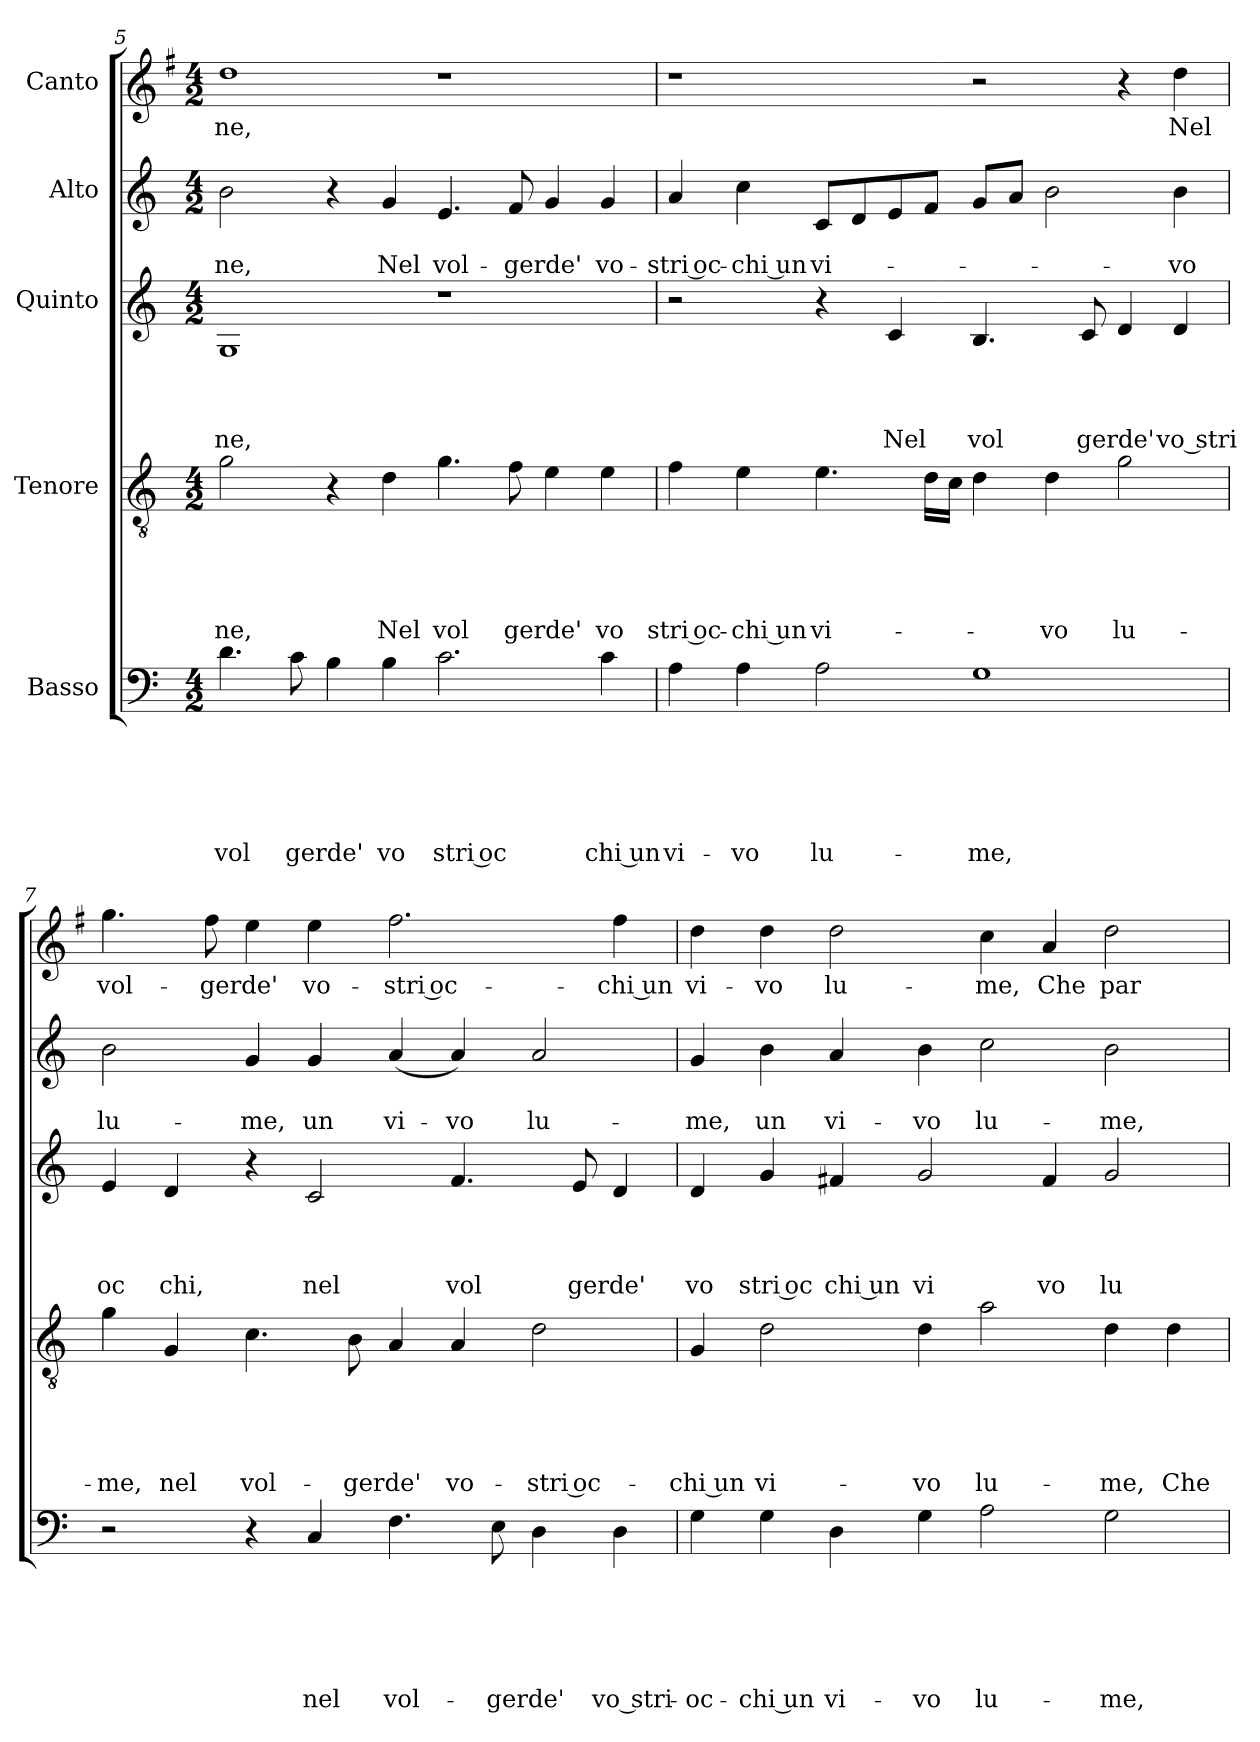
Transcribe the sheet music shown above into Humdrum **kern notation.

**kern	**text	**text	**text	**text	**text	**text	**kern	**text	**text	**text	**text	**text	**kern	**text	**text	**text	**text	**kern	**text	**text	**kern	**text
*part5	*part5	*part5	*part5	*part5	*part5	*part5	*part4	*part4	*part4	*part4	*part4	*part4	*part3	*part3	*part3	*part3	*part3	*part2	*part2	*part2	*part1	*part1
*staff5	*staff5	*staff5	*staff5	*staff5	*staff5	*staff5	*staff4	*staff4	*staff4	*staff4	*staff4	*staff4	*staff3	*staff3	*staff3	*staff3	*staff3	*staff2	*staff2	*staff2	*staff1	*staff1
*I"Basso	*	*	*	*	*	*	*I"Tenore	*	*	*	*	*	*I"Quinto	*	*	*	*	*I"Alto	*	*	*I"Canto	*
*clefF4	*	*	*	*	*	*	*clefGv2	*	*	*	*	*	*clefG2	*	*	*	*	*clefG2	*	*	*clefG2	*
*	*	*	*	*	*	*	*	*	*	*	*	*	*	*	*	*	*	*	*	*	*ITrd-3c-5	*
*k[]	*	*	*	*	*	*	*k[]	*	*	*	*	*	*k[]	*	*	*	*	*k[]	*	*	*k[]	*
*C:	*	*	*	*	*	*	*C:	*	*	*	*	*	*C:	*	*	*	*	*C:	*	*	*C:	*
*M4/2	*	*	*	*	*	*	*M4/2	*	*	*	*	*	*M4/2	*	*	*	*	*M4/2	*	*	*M4/2	*
=5	=5	=5	=5	=5	=5	=5	=5	=5	=5	=5	=5	=5	=5	=5	=5	=5	=5	=5	=5	=5	=5	=5
!	!	!	!	!	!	!LO:LY:b	!	!	!	!	!	!LO:LY:b	!	!	!	!	!LO:LY:b	!	!	!LO:LY:b	!	!LO:LY:b
4.d\	.	.	.	.	.	vol	2g\	.	.	.	.	ne,	1G	.	.	.	ne,	2b\	.	-ne,	1gg>	-ne,
!	!	!	!	!	!	!LO:LY:b	!	!	!	!	!	!	!	!	!	!	!	!	!	!	!	!
8c\	.	.	.	.	.	gerde'	.	.	.	.	.	.	.	.	.	.	.	.	.	.	.	.
4B\	.	.	.	.	.	.	4r	.	.	.	.	.	.	.	.	.	.	4r	.	.	.	.
!	!	!	!	!	!	!LO:LY:b	!	!	!	!	!	!LO:LY:b	!	!	!	!	!	!	!	!LO:LY:b	!	!
4B\	.	.	.	.	.	vo	4d\	.	.	.	.	Nel	.	.	.	.	.	4g/	.	Nel	.	.
!	!	!	!	!	!	!LO:LY:b:rj	!	!	!	!	!	!LO:LY:b	!	!	!	!	!	!	!	!LO:LY:b	!	!
2.c\	.	.	.	.	.	stri oc	4.g\	.	.	.	.	vol	1r	.	.	.	.	4.e/	.	vol-	1r	.
!	!	!	!	!	!	!	!	!	!	!	!	!LO:LY:b	!	!	!	!	!	!	!	!LO:LY:b	!	!
.	.	.	.	.	.	.	8f\	.	.	.	.	gerde'	.	.	.	.	.	8f/	.	-gerde'	.	.
.	.	.	.	.	.	.	4e\	.	.	.	.	.	.	.	.	.	.	4g/	.	.	.	.
!	!	!	!	!	!	!LO:LY:b:rj	!	!	!	!	!	!LO:LY:b	!	!	!	!	!	!	!	!LO:LY:b	!	!
4c\	.	.	.	.	.	chi un	4e\	.	.	.	.	vo	.	.	.	.	.	4g/	.	vo-	.	.
!!LO:LB:g=z
=6	=6	=6	=6	=6	=6	=6	=6	=6	=6	=6	=6	=6	=6	=6	=6	=6	=6	=6	=6	=6	=6	=6
!	!	!	!	!	!	!LO:LY:b	!	!	!	!	!	!LO:LY:b:rj	!	!	!	!	!	!	!	!LO:LY:b:rj	!	!
4A\	.	.	.	.	.	vi-	4f\	.	.	.	.	stri oc-	2r	.	.	.	.	4a/	.	-stri oc-	1r	.
!	!	!	!	!	!	!LO:LY:b	!	!	!	!	!	!LO:LY:b:rj	!	!	!	!	!	!	!	!LO:LY:b:rj	!	!
4A\	.	.	.	.	.	-vo	4e\	.	.	.	.	-chi un	.	.	.	.	.	4cc\	.	-chi un	.	.
!	!	!	!	!	!	!LO:LY:b	!	!	!	!	!	!LO:LY:b	!	!	!	!	!	!	!	!LO:LY:b	!	!
2A\	.	.	.	.	.	lu-	4.e\	.	.	.	.	vi-	4r	.	.	.	.	8c/L	.	vi-	.	.
.	.	.	.	.	.	.	.	.	.	.	.	.	.	.	.	.	.	8d/	.	.	.	.
!	!	!	!	!	!	!	!	!	!	!	!	!	!	!	!	!	!LO:LY:b	!	!	!	!	!
.	.	.	.	.	.	.	.	.	.	.	.	.	4c/	.	.	.	Nel	8e/	.	.	.	.
.	.	.	.	.	.	.	16d\LL	.	.	.	.	.	.	.	.	.	.	8f/J	.	.	.	.
.	.	.	.	.	.	.	16c\JJ	.	.	.	.	.	.	.	.	.	.	.	.	.	.	.
!	!	!	!	!	!	!LO:LY:b	!	!	!	!	!	!	!	!	!	!	!LO:LY:b	!	!	!	!	!
1G	.	.	.	.	.	-me,	4d\	.	.	.	.	.	4.B/	.	.	.	vol	8g/L	.	.	2r	.
.	.	.	.	.	.	.	.	.	.	.	.	.	.	.	.	.	.	8a/J	.	.	.	.
!	!	!	!	!	!	!	!	!	!	!	!	!LO:LY:b	!	!	!	!	!	!	!	!	!	!
.	.	.	.	.	.	.	4d\	.	.	.	.	-vo	.	.	.	.	.	2b\	.	.	.	.
!	!	!	!	!	!	!	!	!	!	!	!	!	!	!	!	!	!LO:LY:b	!	!	!	!	!
.	.	.	.	.	.	.	.	.	.	.	.	.	8c/	.	.	.	gerde'	.	.	.	.	.
!	!	!	!	!	!	!	!	!	!	!	!	!LO:LY:b	!	!	!	!	!	!	!	!	!	!
.	.	.	.	.	.	.	2g\	.	.	.	.	lu-	4d/	.	.	.	.	.	.	.	4r	.
!	!	!	!	!	!	!	!	!	!	!	!	!	!	!	!	!	!LO:LY:b	!	!	!LO:LY:b	!	!LO:LY:b
.	.	.	.	.	.	.	.	.	.	.	.	.	4d/	.	.	.	vo stri	4b\	.	-vo	4gg\	Nel
=7	=7	=7	=7	=7	=7	=7	=7	=7	=7	=7	=7	=7	=7	=7	=7	=7	=7	=7	=7	=7	=7	=7
!	!	!	!	!	!	!	!	!	!	!	!	!LO:LY:b	!	!	!	!	!LO:LY:b	!	!	!LO:LY:b	!	!LO:LY:b
2r	.	.	.	.	.	.	4g\	.	.	.	.	-me,	4e/	.	.	.	oc	2b\	.	lu-	4.ccc\	vol-
!	!	!	!	!	!	!	!	!	!	!	!	!LO:LY:b	!	!	!	!	!LO:LY:b	!	!	!	!	!
.	.	.	.	.	.	.	4G/	.	.	.	.	nel	4d/	.	.	.	chi,	.	.	.	.	.
!	!	!	!	!	!	!	!	!	!	!	!	!	!	!	!	!	!	!	!	!	!	!LO:LY:b
.	.	.	.	.	.	.	.	.	.	.	.	.	.	.	.	.	.	.	.	.	8bb\	-gerde'
!	!	!	!	!	!	!	!	!	!	!	!	!LO:LY:b	!	!	!	!	!	!	!	!LO:LY:b	!	!
4r	.	.	.	.	.	.	4.c\	.	.	.	.	vol-	4r	.	.	.	.	4g/	.	-me,	4aa\	.
!	!	!	!	!	!	!LO:LY:b	!	!	!	!	!	!	!	!	!	!	!LO:LY:b	!	!	!LO:LY:b	!	!LO:LY:b
4C/	.	.	.	.	.	nel	.	.	.	.	.	.	2c/	.	.	.	nel	4g/	.	un	4aa\	vo-
!	!	!	!	!	!	!	!	!	!	!	!	!LO:LY:b	!	!	!	!	!	!	!	!	!	!
.	.	.	.	.	.	.	8B\	.	.	.	.	-gerde'	.	.	.	.	.	.	.	.	.	.
!	!	!	!	!	!	!LO:LY:b	!	!	!	!	!	!	!	!	!	!	!	!	!	!LO:LY:b	!	!LO:LY:b:rj
4.F\	.	.	.	.	.	vol-	4A/	.	.	.	.	.	.	.	.	.	.	(4a/	.	vi-	2.bb\	-stri oc-
!	!	!	!	!	!	!	!	!	!	!	!	!LO:LY:b	!	!	!	!	!LO:LY:b	!	!	!LO:LY:b	!	!
.	.	.	.	.	.	.	4A/	.	.	.	.	vo-	4.f/	.	.	.	vol	4a/)	.	-vo	.	.
!	!	!	!	!	!	!LO:LY:b	!	!	!	!	!	!	!	!	!	!	!	!	!	!	!	!
8E\	.	.	.	.	.	-gerde'	.	.	.	.	.	.	.	.	.	.	.	.	.	.	.	.
!	!	!	!	!	!	!	!	!	!	!	!	!LO:LY:b:rj	!	!	!	!	!	!	!	!LO:LY:b	!	!
4D\	.	.	.	.	.	.	2d\	.	.	.	.	-stri oc-	.	.	.	.	.	2a/	.	lu-	.	.
!	!	!	!	!	!	!	!	!	!	!	!	!	!	!	!	!	!LO:LY:b	!	!	!	!	!
.	.	.	.	.	.	.	.	.	.	.	.	.	8e/	.	.	.	gerde'	.	.	.	.	.
!	!	!	!	!	!	!LO:LY:b	!	!	!	!	!	!	!	!	!	!	!	!	!	!	!	!LO:LY:b:rj
4D\	.	.	.	.	.	vo stri-	.	.	.	.	.	.	4d/	.	.	.	.	.	.	.	4bb\	-chi un
=8	=8	=8	=8	=8	=8	=8	=8	=8	=8	=8	=8	=8	=8	=8	=8	=8	=8	=8	=8	=8	=8	=8
!	!	!	!	!	!	!LO:LY:b	!	!	!	!	!	!LO:LY:b:rj	!	!	!	!	!LO:LY:b	!	!	!LO:LY:b	!	!LO:LY:b
4G\	.	.	.	.	.	-oc-	4G/	.	.	.	.	-chi un	4d/	.	.	.	vo	4g/	.	-me,	4gg\	vi-
!	!	!	!	!	!	!LO:LY:b:rj	!	!	!	!	!	!LO:LY:b	!	!	!	!	!LO:LY:b:rj	!	!	!LO:LY:b	!	!LO:LY:b
4G\	.	.	.	.	.	-chi un	2d\	.	.	.	.	vi-	4g/	.	.	.	stri oc	4b\	.	un	4gg\	-vo
!	!	!	!	!	!	!LO:LY:b	!	!	!	!	!	!	!	!	!	!	!LO:LY:b:rj	!	!	!LO:LY:b	!	!LO:LY:b
4D\	.	.	.	.	.	vi-	.	.	.	.	.	.	4f#X/	.	.	.	chi un	4a/	.	vi-	2gg\	lu-
!	!	!	!	!	!	!LO:LY:b	!	!	!	!	!	!LO:LY:b	!	!	!	!	!LO:LY:b	!	!	!LO:LY:b	!	!
4G\	.	.	.	.	.	-vo	4d\	.	.	.	.	-vo	2g/	.	.	.	vi	4b\	.	-vo	.	.
!	!	!	!	!	!	!LO:LY:b	!	!	!	!	!	!LO:LY:b	!	!	!	!	!	!	!	!LO:LY:b	!	!LO:LY:b
2A\	.	.	.	.	.	lu-	2a\	.	.	.	.	lu-	.	.	.	.	.	2cc\	.	lu-	4ff\	-me,
!	!	!	!	!	!	!	!	!	!	!	!	!	!	!	!	!	!LO:LY:b	!	!	!	!	!LO:LY:b
.	.	.	.	.	.	.	.	.	.	.	.	.	4f#/	.	.	.	vo	.	.	.	4dd/	Che
!	!	!	!	!	!	!LO:LY:b	!	!	!	!	!	!LO:LY:b	!	!	!	!	!LO:LY:b	!	!	!LO:LY:b	!	!LO:LY:b
2G\	.	.	.	.	.	-me,	4d\	.	.	.	.	-me,	2g/	.	.	.	lu	2b\	.	-me,	2gg\	par
!	!	!	!	!	!	!	!	!	!	!	!	!LO:LY:b	!	!	!	!	!	!	!	!	!	!
.	.	.	.	.	.	.	4d\	.	.	.	.	Che	.	.	.	.	.	.	.	.	.	.
=	=	=	=	=	=	=	=	=	=	=	=	=	=	=	=	=	=	=	=	=	=	=
*-	*-	*-	*-	*-	*-	*-	*-	*-	*-	*-	*-	*-	*-	*-	*-	*-	*-	*-	*-	*-	*-	*-
